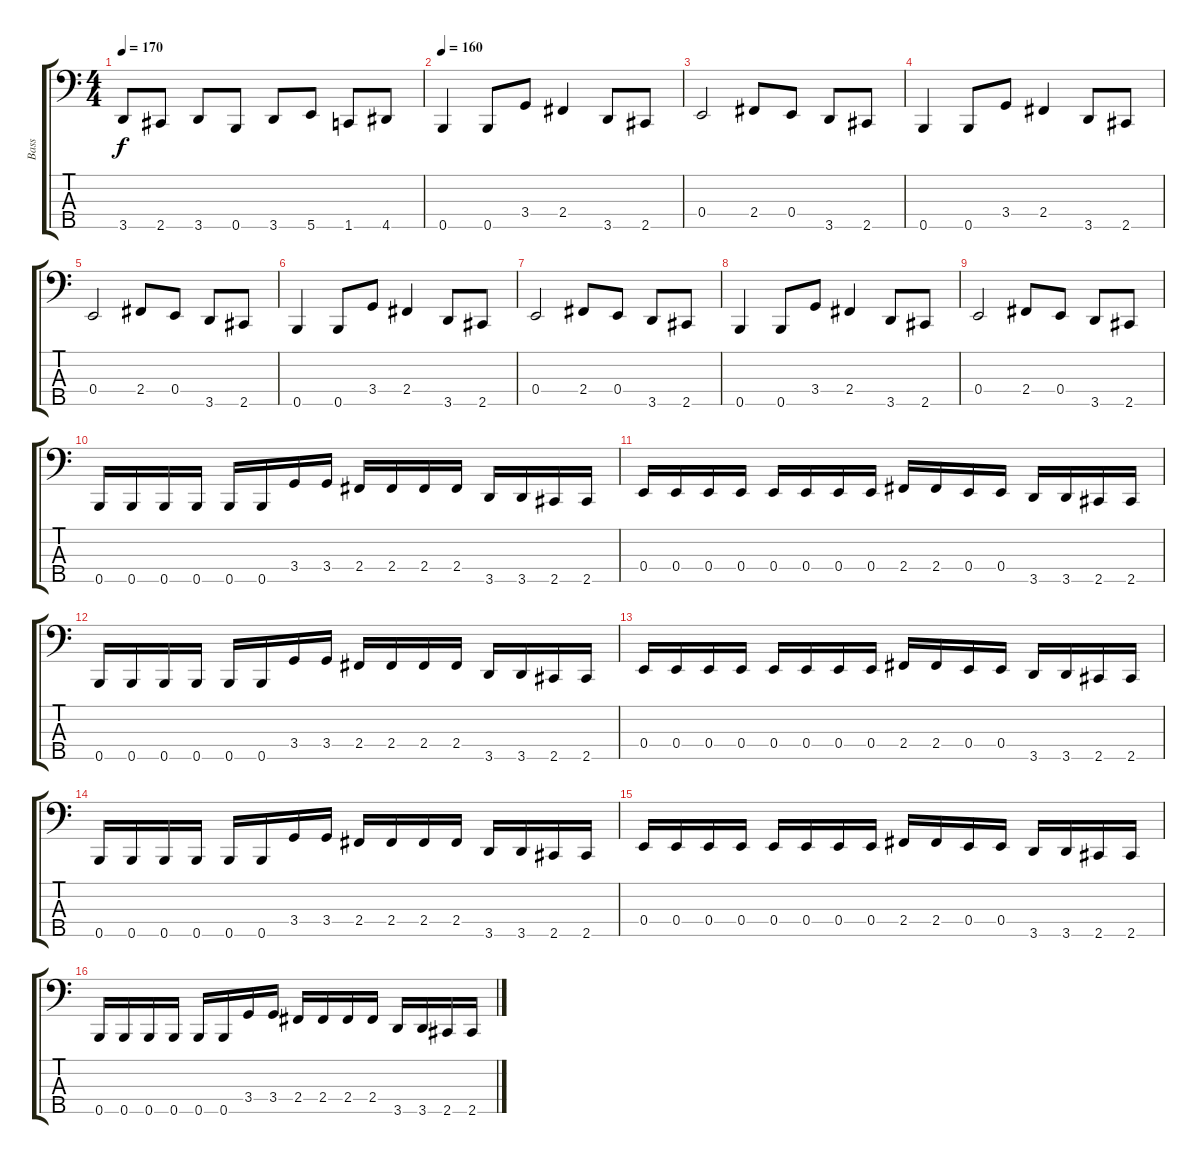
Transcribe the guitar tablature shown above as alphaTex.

\track ("Bass" "Bass") {instrument electricbassfinger}
\staff {score tabs}
\tuning (G2 D2 A1 E1 B0) {hide}
\ts (4 4)
\tempo 170
\clef f4
\ks c
3.5.8{dy f} 2.5.8 3.5.8 0.5.8 3.5.8 5.5.8 1.5.8 4.5.8 |
\tempo 160
0.5.4 0.5.8 3.4.8 2.4.4 3.5.8 2.5.8 |
0.4.2 2.4.8 0.4.8 3.5.8 2.5.8 |
0.5.4 0.5.8 3.4.8 2.4.4 3.5.8 2.5.8 |
0.4.2 2.4.8 0.4.8 3.5.8 2.5.8 |
0.5.4 0.5.8 3.4.8 2.4.4 3.5.8 2.5.8 |
0.4.2 2.4.8 0.4.8 3.5.8 2.5.8 |
0.5.4 0.5.8 3.4.8 2.4.4 3.5.8 2.5.8 |
0.4.2 2.4.8 0.4.8 3.5.8 2.5.8 |
0.5.16 0.5.16 0.5.16 0.5.16 0.5.16 0.5.16 3.4.16 3.4.16 2.4.16 2.4.16 2.4.16 2.4.16 3.5.16 3.5.16 2.5.16 2.5.16 |
0.4.16 0.4.16 0.4.16 0.4.16 0.4.16 0.4.16 0.4.16 0.4.16 2.4.16 2.4.16 0.4.16 0.4.16 3.5.16 3.5.16 2.5.16 2.5.16 |
0.5.16 0.5.16 0.5.16 0.5.16 0.5.16 0.5.16 3.4.16 3.4.16 2.4.16 2.4.16 2.4.16 2.4.16 3.5.16 3.5.16 2.5.16 2.5.16 |
0.4.16 0.4.16 0.4.16 0.4.16 0.4.16 0.4.16 0.4.16 0.4.16 2.4.16 2.4.16 0.4.16 0.4.16 3.5.16 3.5.16 2.5.16 2.5.16 |
0.5.16 0.5.16 0.5.16 0.5.16 0.5.16 0.5.16 3.4.16 3.4.16 2.4.16 2.4.16 2.4.16 2.4.16 3.5.16 3.5.16 2.5.16 2.5.16 |
0.4.16 0.4.16 0.4.16 0.4.16 0.4.16 0.4.16 0.4.16 0.4.16 2.4.16 2.4.16 0.4.16 0.4.16 3.5.16 3.5.16 2.5.16 2.5.16 |
0.5.16 0.5.16 0.5.16 0.5.16 0.5.16 0.5.16 3.4.16 3.4.16 2.4.16 2.4.16 2.4.16 2.4.16 3.5.16 3.5.16 2.5.16 2.5.16
